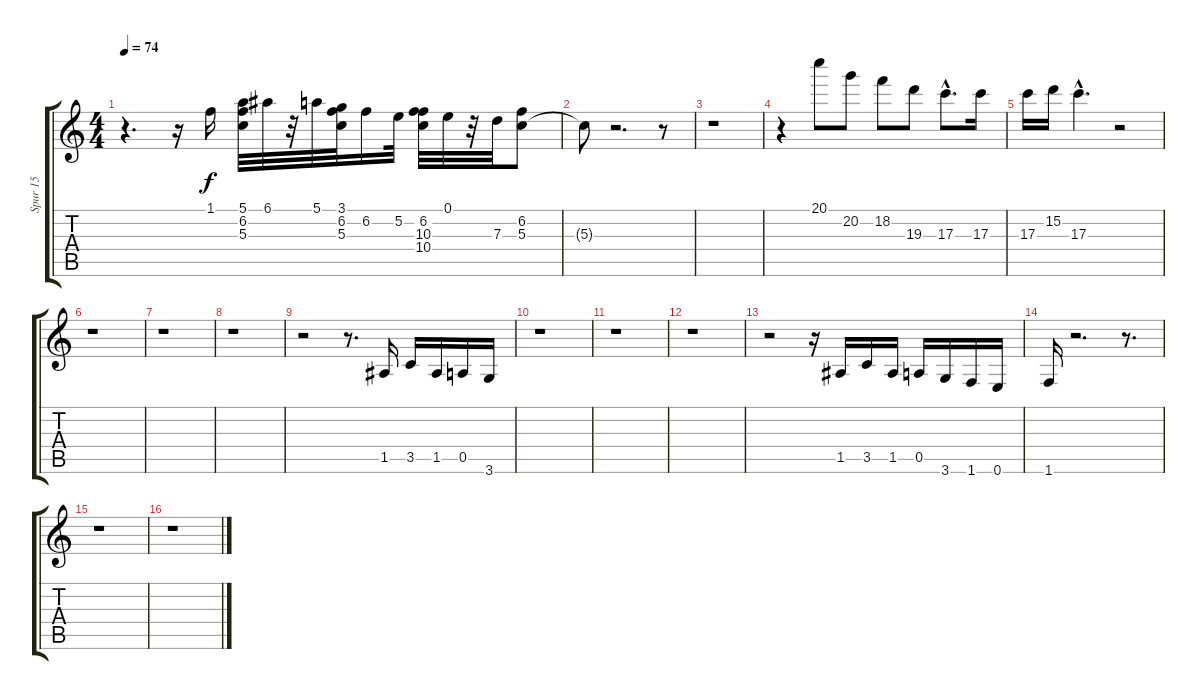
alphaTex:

\track ("Spur 15" "Spur 15") {instrument electricguitarclean}
\staff {score tabs}
\tuning (E4 B3 G3 D3 A2 E2) {hide}
\ts (4 4)
\tempo 74
\clef g2
\ks c
r.4{d dy f} r.16 1.1.16 (5.1 6.2 5.3).32 6.1.32 r.32 5.1.32 (3.1 6.2 5.3).32 6.2.16 5.2.32 (6.2 10.3 10.4).32 0.1.32 r.32 7.3.32 (6.2 5.3).8 |
5.3{t}.8 r.2{d} r.8 |
r.1 |
r.4 20.1.8 20.2.8 18.2.8 19.3.8 17.3{hac}.8{d} 17.3.16 |
17.3.16 15.2.16 17.3{hac}.4{d} r.2 |
r.1 |
r.1 |
r.1 |
r.2 r.8{d} 1.5.16 3.5.16 1.5.16 0.5.16 3.6.16 |
r.1 |
r.1 |
r.1 |
r.2 r.16 1.5.16 3.5.16 1.5.16 0.5.16 3.6.16 1.6.16 0.6.16 |
1.6.16 r.2{d} r.8{d} |
r.1 |
r.1
